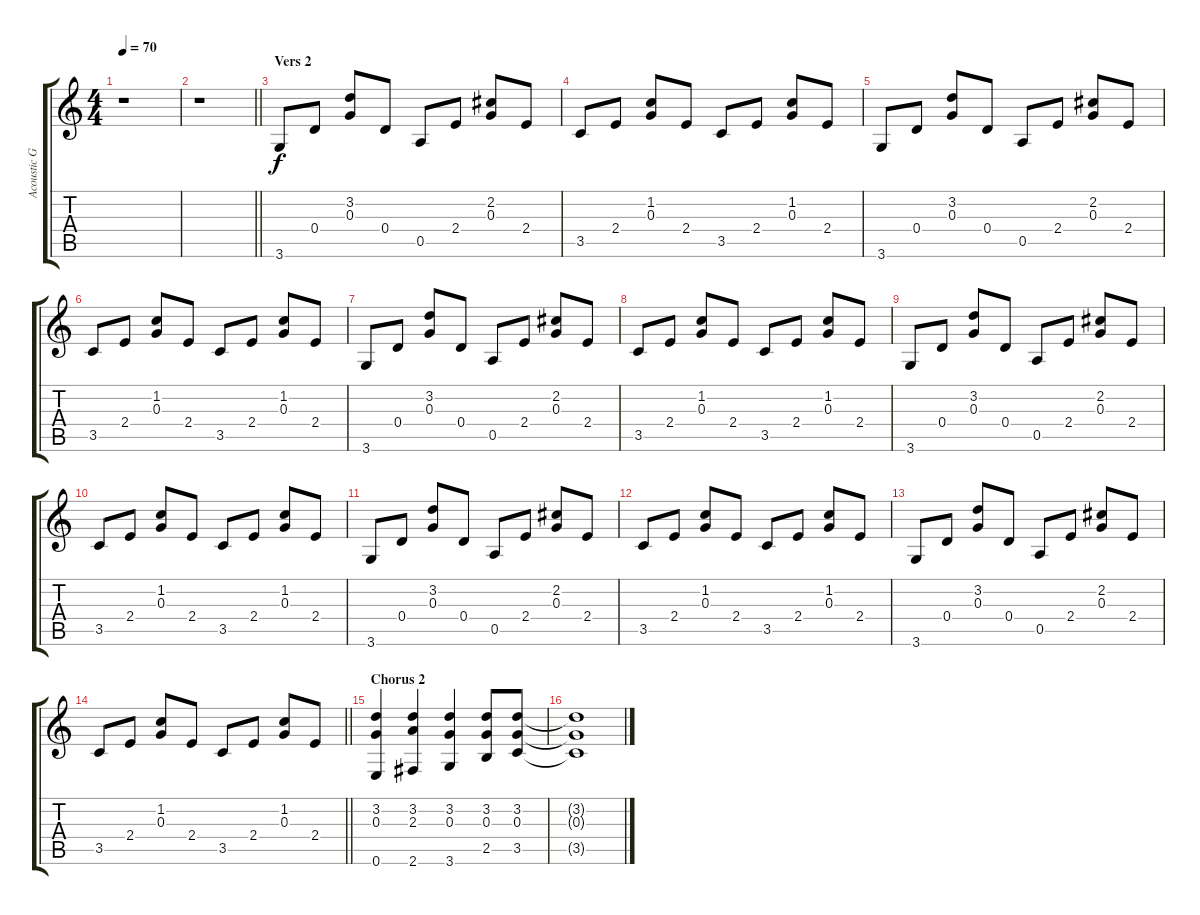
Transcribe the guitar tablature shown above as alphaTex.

\track ("Acoustic Guitar" "Acoustic G") {instrument acousticguitarnylon}
\staff {score tabs}
\tuning (E4 B3 G3 D3 A2 E2) {hide}
\ts (4 4)
\tempo 70
\clef g2
\ks c
r.1{dy f} |
\barLineRight lightlight
r.1 |
\section ("" "Vers 2")
3.6.8 0.4.8 (3.2 0.3).8 0.4.8 0.5.8 2.4.8 (2.2 0.3).8 2.4.8 |
3.5.8 2.4.8 (1.2 0.3).8 2.4.8 3.5.8 2.4.8 (1.2 0.3).8 2.4.8 |
3.6.8 0.4.8 (3.2 0.3).8 0.4.8 0.5.8 2.4.8 (2.2 0.3).8 2.4.8 |
3.5.8 2.4.8 (1.2 0.3).8 2.4.8 3.5.8 2.4.8 (1.2 0.3).8 2.4.8 |
3.6.8 0.4.8 (3.2 0.3).8 0.4.8 0.5.8 2.4.8 (2.2 0.3).8 2.4.8 |
3.5.8 2.4.8 (1.2 0.3).8 2.4.8 3.5.8 2.4.8 (1.2 0.3).8 2.4.8 |
3.6.8 0.4.8 (3.2 0.3).8 0.4.8 0.5.8 2.4.8 (2.2 0.3).8 2.4.8 |
3.5.8 2.4.8 (1.2 0.3).8 2.4.8 3.5.8 2.4.8 (1.2 0.3).8 2.4.8 |
3.6.8 0.4.8 (3.2 0.3).8 0.4.8 0.5.8 2.4.8 (2.2 0.3).8 2.4.8 |
3.5.8 2.4.8 (1.2 0.3).8 2.4.8 3.5.8 2.4.8 (1.2 0.3).8 2.4.8 |
3.6.8 0.4.8 (3.2 0.3).8 0.4.8 0.5.8 2.4.8 (2.2 0.3).8 2.4.8 |
\barLineRight lightlight
3.5.8 2.4.8 (1.2 0.3).8 2.4.8 3.5.8 2.4.8 (1.2 0.3).8 2.4.8 |
\section ("" "Chorus 2")
(3.2 0.3 0.6).4 (3.2 2.3 2.6).4 (3.2 0.3 3.6).4 (3.2 0.3 2.5).8 (3.2 0.3 3.5).8 |
(3.2{t} 0.3{t} 3.5{t}).1
